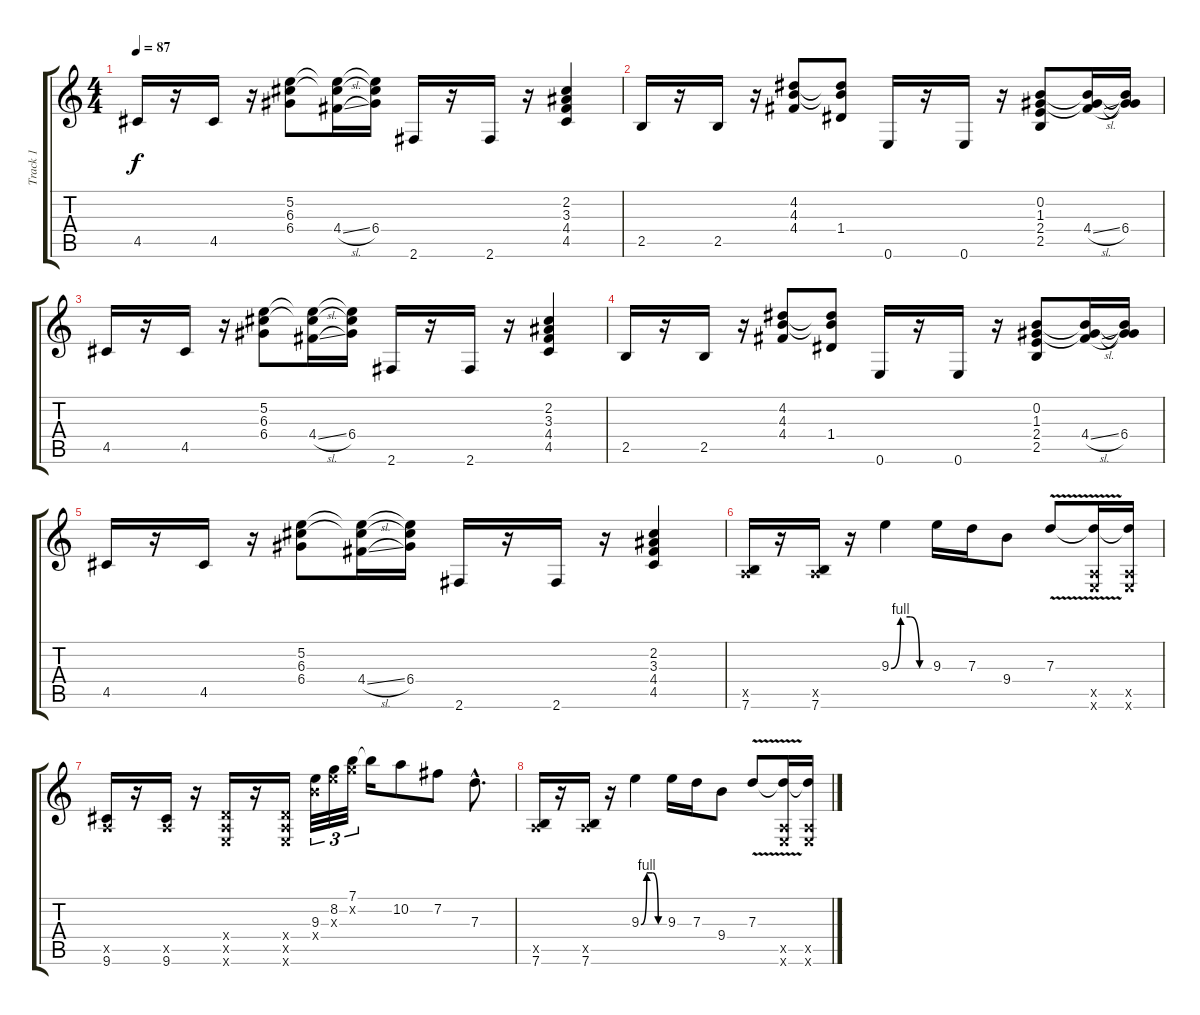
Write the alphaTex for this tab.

\track ("Track 1" "Track 1") {instrument acousticguitarsteel}
\staff {score tabs}
\tuning (E4 B3 G3 D3 A2 E2) {hide}
\ts (4 4)
\tempo 87
\clef g2
\ks c
4.5.16{dy f} r.16 4.5.16 r.16 (5.2 6.3 6.4).8 (5.2{t} 6.3{t} 4.4{sl}).16 (5.2{t} 6.3{t} 6.4).16 2.6.16 r.16 2.6.16 r.16 (2.2 3.3 4.4 4.5).4 |
2.5.16 r.16 2.5.16 r.16 (4.2 4.3 4.4).8 (4.2{t} 4.3{t} 1.4).8 0.6.16 r.16 0.6.16 r.16 (0.2 1.3 2.4 2.5).8 (0.2{t} 1.3{t} 4.4{sl}).16 (0.2{t} 1.3{t} 6.4).16 |
4.5.16 r.16 4.5.16 r.16 (5.2 6.3 6.4).8 (5.2{t} 6.3{t} 4.4{sl}).16 (5.2{t} 6.3{t} 6.4).16 2.6.16 r.16 2.6.16 r.16 (2.2 3.3 4.4 4.5).4 |
2.5.16 r.16 2.5.16 r.16 (4.2 4.3 4.4).8 (4.2{t} 4.3{t} 1.4).8 0.6.16 r.16 0.6.16 r.16 (0.2 1.3 2.4 2.5).8 (0.2{t} 1.3{t} 4.4{sl}).16 (0.2{t} 1.3{t} 6.4).16 |
4.5.16 r.16 4.5.16 r.16 (5.2 6.3 6.4).8 (5.2{t} 6.3{t} 4.4{sl}).16 (5.2{t} 6.3{t} 6.4).16 2.6.16 r.16 2.6.16 r.16 (2.2 3.3 4.4 4.5).4 |
(0.5{x} 7.6).16 r.16 (0.5{x} 7.6).16 r.16 9.3{be (custom 0 0 15 4 30 4 45 0 60 0)}.4 9.3.16 7.3.16 9.4.8 7.3{v}.8 (7.3{t} 0.5{x} 0.6{x}).16 (7.3{t} 0.5{x} 0.6{x}).16 |
(0.5{x} 9.6).16 r.16 (0.5{x} 9.6).16 r.16 (0.4{x} 0.5{x} 0.6{x}).16 r.16 (0.4{x} 0.5{x} 0.6{x}).16 (9.3 9.4{x}).32{tu (3 2)} (8.2 9.3{x}).32{tu (3 2)} (7.1 8.2{x}).32{tu (3 2)} 7.1{t}.16 10.2.8 7.2.8 7.3{hac}.8{d} |
(0.5{x} 7.6).16 r.16 (0.5{x} 7.6).16 r.16 9.3{be (custom 0 0 15 4 30 4 45 0 60 0)}.4 9.3.16 7.3.16 9.4.8 7.3{v}.8 (7.3{t} 0.5{x} 0.6{x}).16 (7.3{t} 0.5{x} 0.6{x}).16
